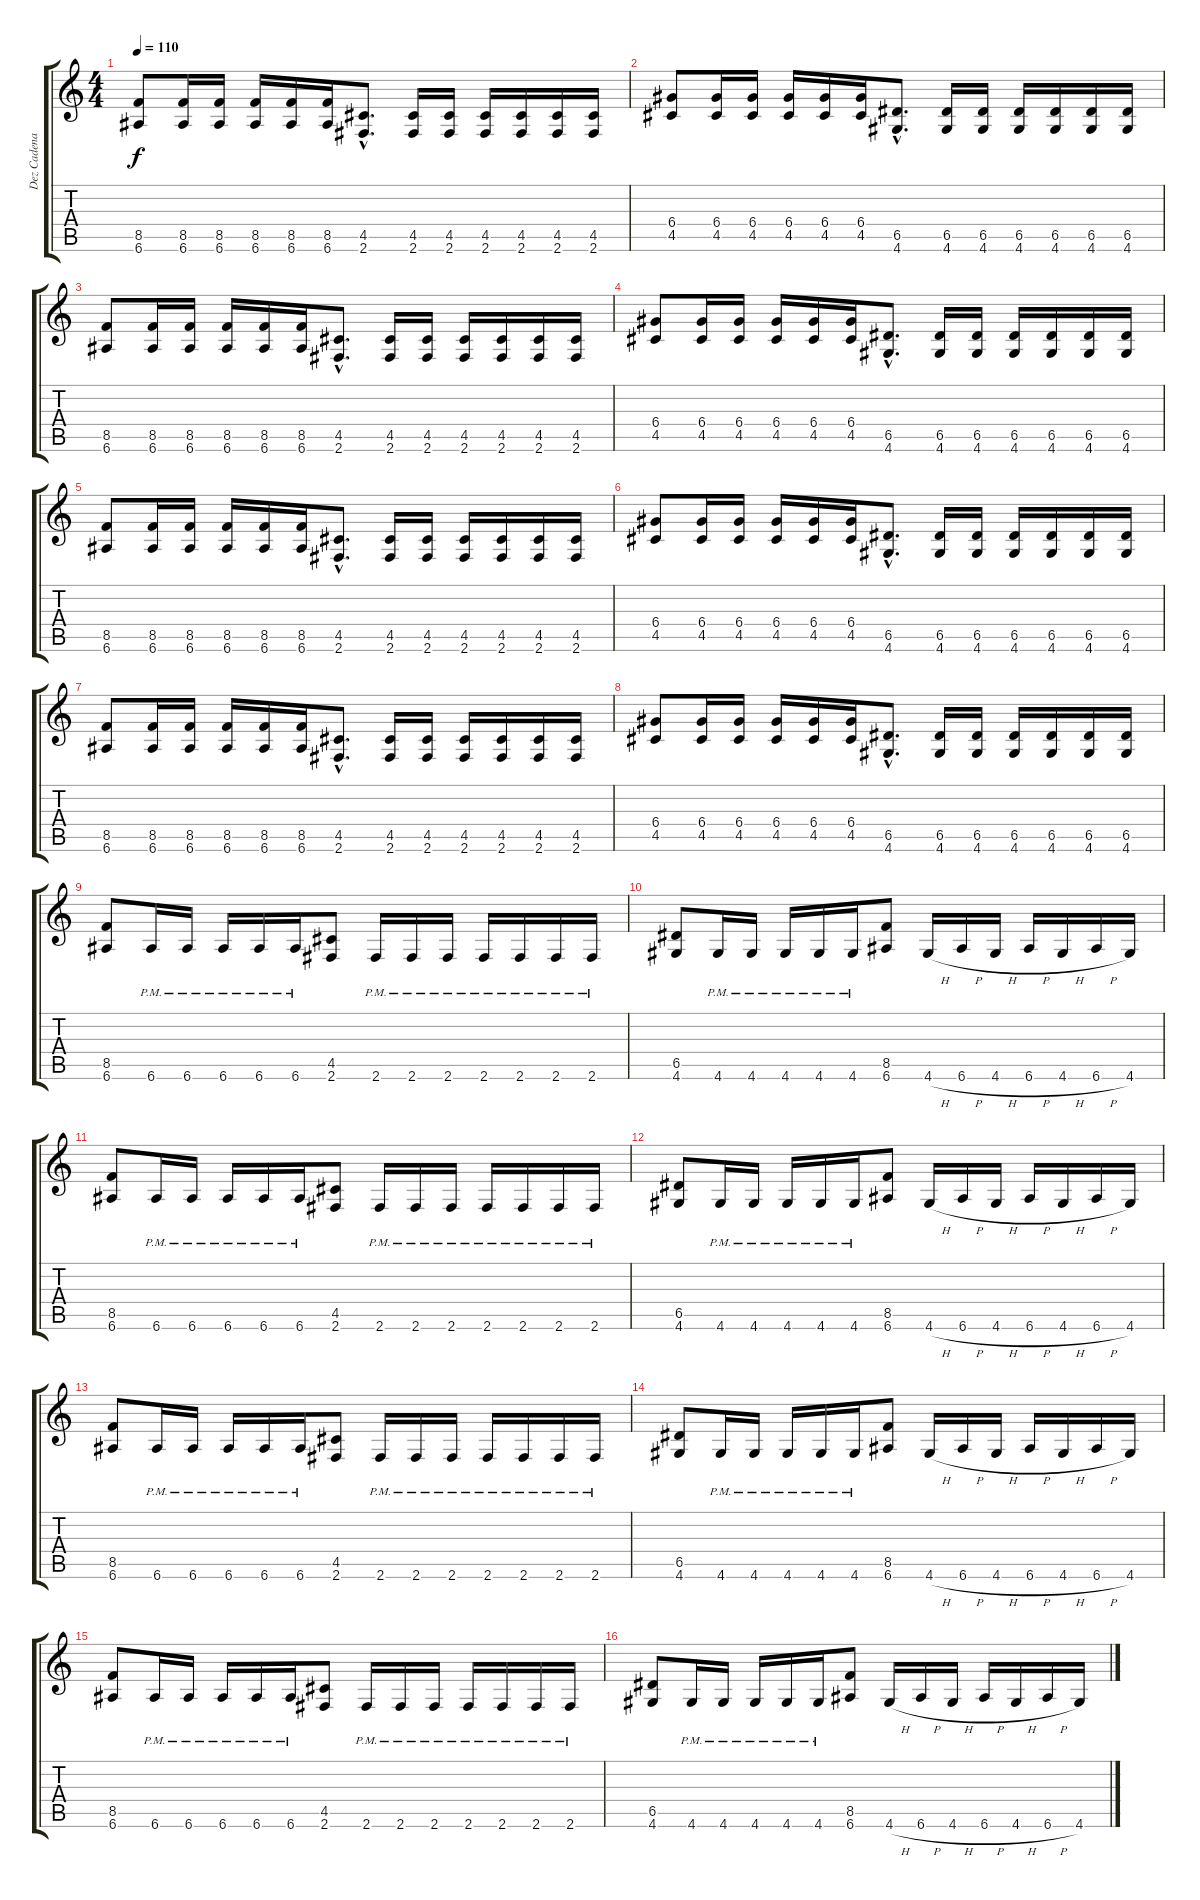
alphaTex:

\track ("Dez Cadena (from Black Flag)" "Dez Cadena") {instrument distortionguitar}
\staff {score tabs}
\tuning (E4 B3 G3 D3 A2 E2) {hide}
\ts (4 4)
\tempo 110
\clef g2
\ks c
(8.5 6.6).8{dy f} (8.5 6.6).16 (8.5 6.6).16 (8.5 6.6).16 (8.5 6.6).16 (8.5 6.6).16 (4.5{hac} 2.6{hac}).8{d} (4.5 2.6).16 (4.5 2.6).16 (4.5 2.6).16 (4.5 2.6).16 (4.5 2.6).16 (4.5 2.6).16 |
(6.4 4.5).8 (6.4 4.5).16 (6.4 4.5).16 (6.4 4.5).16 (6.4 4.5).16 (6.4 4.5).16 (6.5{hac} 4.6{hac}).8{d} (6.5 4.6).16 (6.5 4.6).16 (6.5 4.6).16 (6.5 4.6).16 (6.5 4.6).16 (6.5 4.6).16 |
(8.5 6.6).8 (8.5 6.6).16 (8.5 6.6).16 (8.5 6.6).16 (8.5 6.6).16 (8.5 6.6).16 (4.5{hac} 2.6{hac}).8{d} (4.5 2.6).16 (4.5 2.6).16 (4.5 2.6).16 (4.5 2.6).16 (4.5 2.6).16 (4.5 2.6).16 |
(6.4 4.5).8 (6.4 4.5).16 (6.4 4.5).16 (6.4 4.5).16 (6.4 4.5).16 (6.4 4.5).16 (6.5{hac} 4.6{hac}).8{d} (6.5 4.6).16 (6.5 4.6).16 (6.5 4.6).16 (6.5 4.6).16 (6.5 4.6).16 (6.5 4.6).16 |
(8.5 6.6).8 (8.5 6.6).16 (8.5 6.6).16 (8.5 6.6).16 (8.5 6.6).16 (8.5 6.6).16 (4.5{hac} 2.6{hac}).8{d} (4.5 2.6).16 (4.5 2.6).16 (4.5 2.6).16 (4.5 2.6).16 (4.5 2.6).16 (4.5 2.6).16 |
(6.4 4.5).8 (6.4 4.5).16 (6.4 4.5).16 (6.4 4.5).16 (6.4 4.5).16 (6.4 4.5).16 (6.5{hac} 4.6{hac}).8{d} (6.5 4.6).16 (6.5 4.6).16 (6.5 4.6).16 (6.5 4.6).16 (6.5 4.6).16 (6.5 4.6).16 |
(8.5 6.6).8 (8.5 6.6).16 (8.5 6.6).16 (8.5 6.6).16 (8.5 6.6).16 (8.5 6.6).16 (4.5{hac} 2.6{hac}).8{d} (4.5 2.6).16 (4.5 2.6).16 (4.5 2.6).16 (4.5 2.6).16 (4.5 2.6).16 (4.5 2.6).16 |
(6.4 4.5).8 (6.4 4.5).16 (6.4 4.5).16 (6.4 4.5).16 (6.4 4.5).16 (6.4 4.5).16 (6.5{hac} 4.6{hac}).8{d} (6.5 4.6).16 (6.5 4.6).16 (6.5 4.6).16 (6.5 4.6).16 (6.5 4.6).16 (6.5 4.6).16 |
(8.5 6.6).8 6.6{pm}.16 6.6{pm}.16 6.6{pm}.16 6.6{pm}.16 6.6{pm}.16 (4.5 2.6).8 2.6{pm}.16 2.6{pm}.16 2.6{pm}.16 2.6{pm}.16 2.6{pm}.16 2.6{pm}.16 2.6{pm}.16 |
(6.5 4.6).8 4.6{pm}.16 4.6{pm}.16 4.6{pm}.16 4.6{pm}.16 4.6{pm}.16 (8.5 6.6).8 4.6{h}.16 6.6{h}.16 4.6{h}.16 6.6{h}.16 4.6{h}.16 6.6{h}.16 4.6.16 |
(8.5 6.6).8 6.6{pm}.16 6.6{pm}.16 6.6{pm}.16 6.6{pm}.16 6.6{pm}.16 (4.5 2.6).8 2.6{pm}.16 2.6{pm}.16 2.6{pm}.16 2.6{pm}.16 2.6{pm}.16 2.6{pm}.16 2.6{pm}.16 |
(6.5 4.6).8 4.6{pm}.16 4.6{pm}.16 4.6{pm}.16 4.6{pm}.16 4.6{pm}.16 (8.5 6.6).8 4.6{h}.16 6.6{h}.16 4.6{h}.16 6.6{h}.16 4.6{h}.16 6.6{h}.16 4.6.16 |
(8.5 6.6).8 6.6{pm}.16 6.6{pm}.16 6.6{pm}.16 6.6{pm}.16 6.6{pm}.16 (4.5 2.6).8 2.6{pm}.16 2.6{pm}.16 2.6{pm}.16 2.6{pm}.16 2.6{pm}.16 2.6{pm}.16 2.6{pm}.16 |
(6.5 4.6).8 4.6{pm}.16 4.6{pm}.16 4.6{pm}.16 4.6{pm}.16 4.6{pm}.16 (8.5 6.6).8 4.6{h}.16 6.6{h}.16 4.6{h}.16 6.6{h}.16 4.6{h}.16 6.6{h}.16 4.6.16 |
(8.5 6.6).8 6.6{pm}.16 6.6{pm}.16 6.6{pm}.16 6.6{pm}.16 6.6{pm}.16 (4.5 2.6).8 2.6{pm}.16 2.6{pm}.16 2.6{pm}.16 2.6{pm}.16 2.6{pm}.16 2.6{pm}.16 2.6{pm}.16 |
(6.5 4.6).8 4.6{pm}.16 4.6{pm}.16 4.6{pm}.16 4.6{pm}.16 4.6{pm}.16 (8.5 6.6).8 4.6{h}.16 6.6{h}.16 4.6{h}.16 6.6{h}.16 4.6{h}.16 6.6{h}.16 4.6.16
